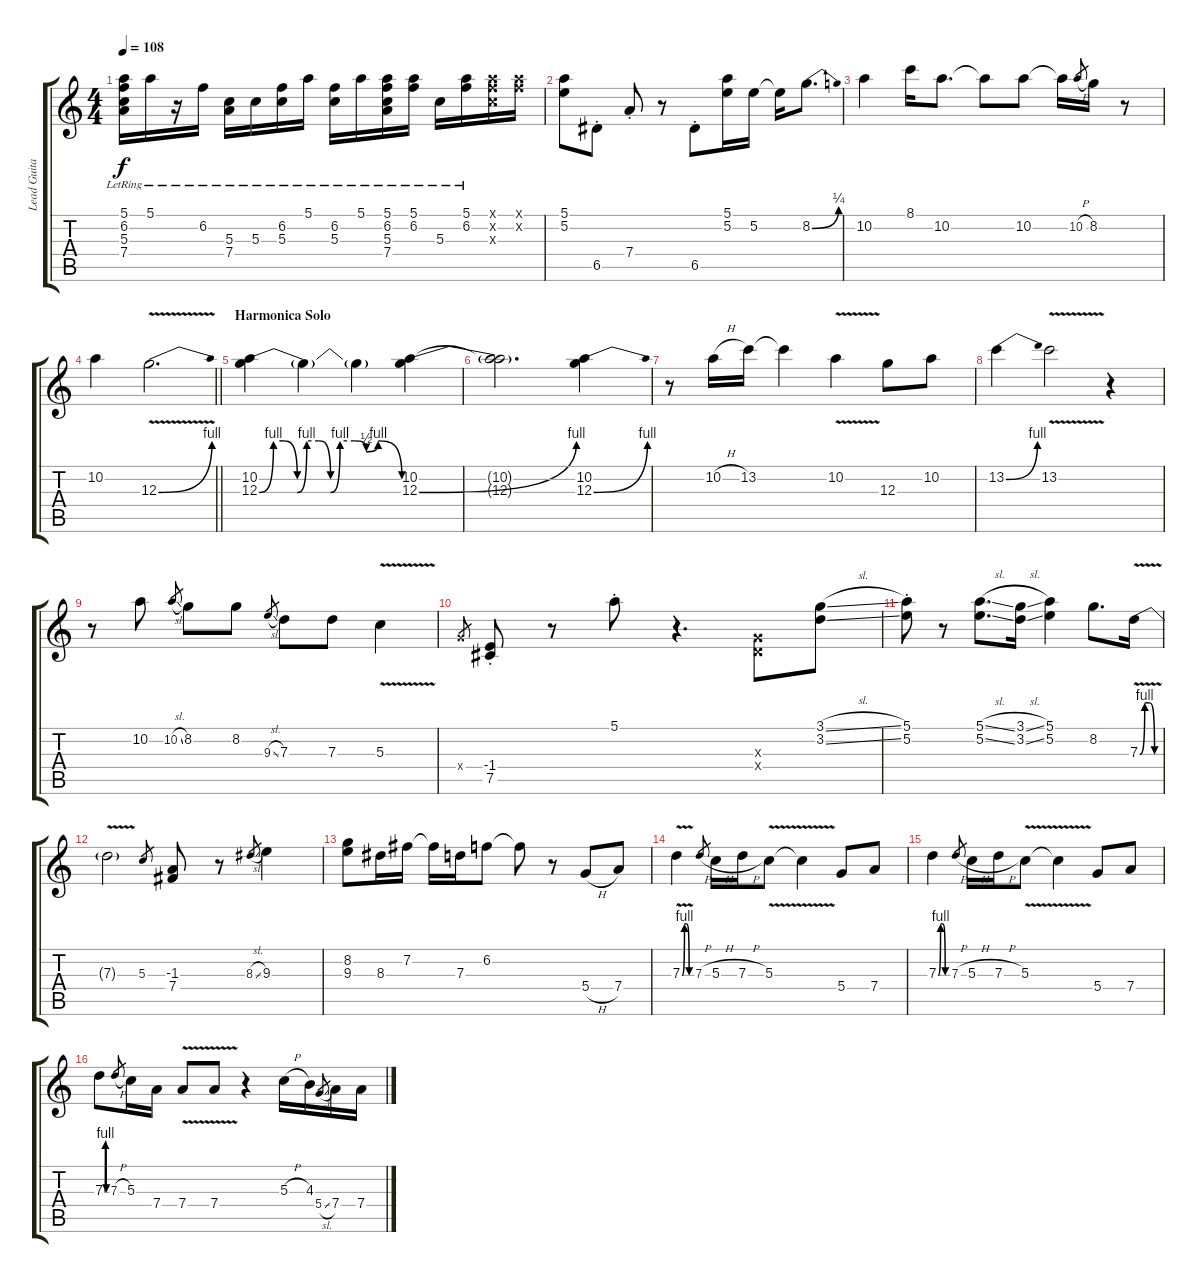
\track ("Lead Guitar (Ronnie)" "Lead Guita") {instrument electricguitarmuted}
\staff {score tabs}
\tuning (E4 B3 G3 D3 A2 E2) {hide}
\ts (4 4)
\tempo 108
\clef g2
\ks c
(5.1{lr} 6.2{lr} 5.3{lr} 7.4{lr}).16{dy f} 5.1{lr}.16 r.16 6.2{lr}.16 (5.3{lr} 7.4{lr}).16 5.3{lr}.16 (6.2{lr} 5.3{lr}).16 5.1{lr}.16 (6.2{lr} 5.3{lr}).16 5.1{lr}.16 (5.1{lr} 6.2{lr} 5.3{lr} 7.4{lr}).16 (5.1{lr} 6.2{lr}).16 5.3{lr}.16 (5.1{lr} 6.2{lr}).16 (5.1{x} 6.2{x} 5.3{x}).16 (5.1{x} 6.2{x}).16 |
(5.1 5.2).8 6.5{st}.8 7.4{st}.8 r.8 6.5{st}.8 (5.1 5.2).16 5.2.16 5.2{t}.16 8.2{be (bend 0 0 60 1)}.8{d} |
10.2.4 8.1.16 10.2.8{d} 10.2{t}.8 10.2.8 10.2{t}.16 10.2{h}.8{gr} 8.2.16 r.8 |
\barLineRight lightlight
10.2.4 12.3{be (bend 0 0 60 4) v}.2{d} |
\section ("" "Harmonica Solo")
(10.2 12.3{be (custom 0 0 6 4 10 4 16 0 20 4 25 4 30 0 34 4 40 4 45 2 50 4 60 0)}).4 12.3{t}.4 12.3{t}.4 (10.2 12.3{be (bend 0 0 60 4)}).4 |
(10.2{t} 12.3{t}).2{d} (10.2 12.3{be (bend 0 0 60 4)}).4 |
r.8 10.2{h}.16 13.2.16 13.2{t}.4 10.2{v}.4 12.3.8 10.2.8 |
13.2{be (bend 0 0 60 4)}.4 13.2{v}.2 r.4 |
r.8 10.2.8 10.2{sl}.8{gr} 8.2.8 8.2.8 9.3{sl}.8{gr} 7.3.8 7.3.8 5.3{v}.4 |
5.4{x}.8{gr} (-1.4 7.5{st}).8 r.8 5.1{st}.8 r.4{d} (0.3{x} 0.4{x}).8 (3.1{sl} 3.2{ss}).8 |
(5.1{st} 5.2{st}).8 r.8 (5.1{sl} 5.2{ss}).8{d} (3.1{sl} 3.2{ss}).16 (5.1 5.2).4 8.2.8{d} 7.3{be (custom 0 0 15 4 30 4 45 0 60 0) v}.16 |
7.3{t}.2 5.3.8{gr} (-1.3 7.4).8 r.8 8.3{sl}.8{gr} 9.3.4 |
(8.2 9.3).8 8.3.16 7.2.16 7.2{t}.16 7.3.16 6.2.8 6.2{t}.8 r.8 5.4{h}.8 7.4.8 |
7.3{be (custom 0 0 15 4 30 4 45 0 60 0) v}.4 7.3{h}.8{gr} 5.3{h}.16 7.3{h}.16 5.3{v}.8 5.3{t}.4 5.4.8 7.4.8 |
7.3{be (custom 0 0 15 4 30 4 45 0 60 0)}.4 7.3{h}.8{gr} 5.3{h}.16 7.3{h}.16 5.3{v}.8 5.3{t}.4 5.4.8 7.4.8 |
7.3{be (custom 0 0 15 4 30 4 45 0 60 0)}.8 7.3{h}.8{gr} 5.3.16 7.4.16 7.4{v}.8 7.4{v}.8 r.4 5.3{h}.16 4.3.16 5.4{sl}.8{gr} 7.4.16 7.4.16
